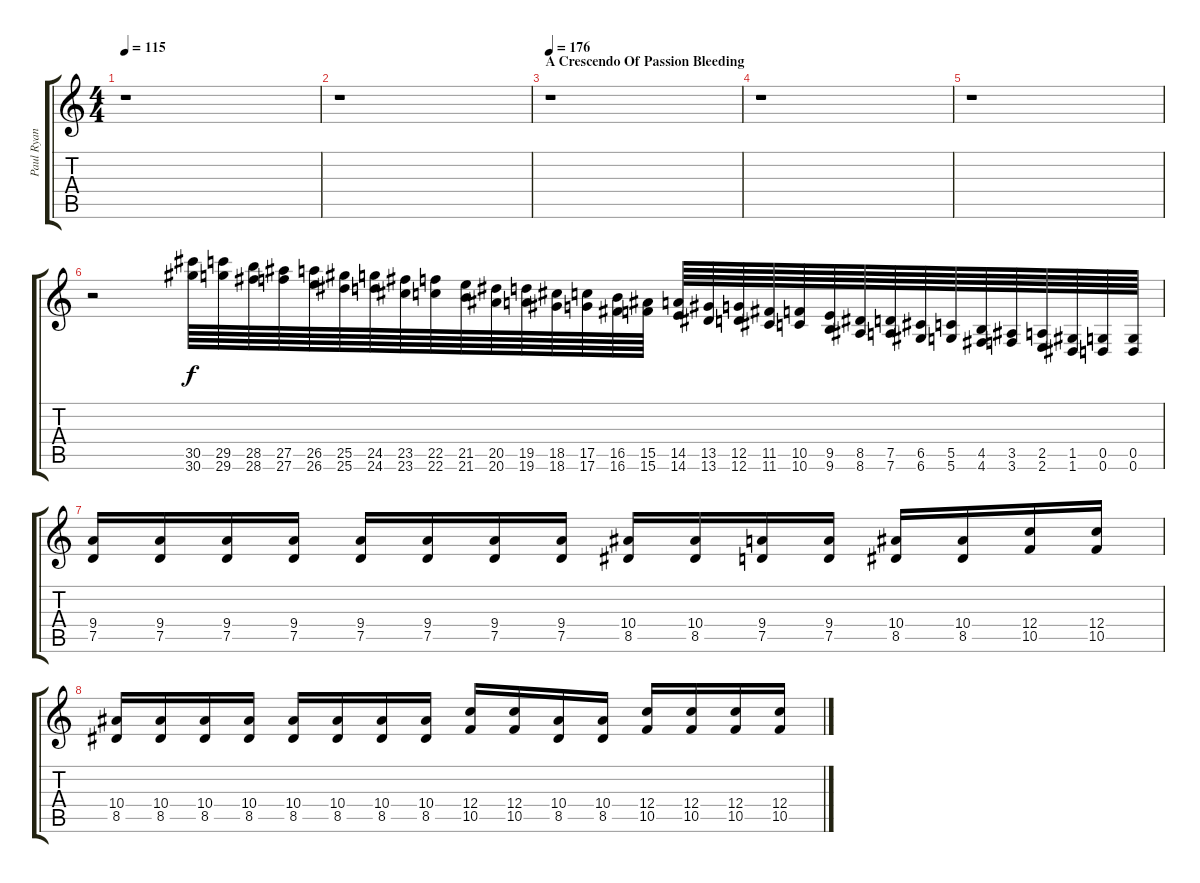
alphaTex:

\track ("Paul Ryan (Guitar)" "Paul Ryan ") {instrument distortionguitar}
\staff {score tabs}
\tuning (D4 A3 F3 C3 G2 D2) {hide}
\ts (4 4)
\tempo 115
\clef g2
\ks c
r.1{dy f} |
r.1 |
\section ("" "A Crescendo Of Passion Bleeding")
\tempo 176
r.1 |
r.1 |
r.1 |
r.2 (30.5 30.6).64 (29.5 29.6).64 (28.5 28.6).64 (27.5 27.6).64 (26.5 26.6).64 (25.5 25.6).64 (24.5 24.6).64 (23.5 23.6).64 (22.5 22.6).64 (21.5 21.6).64 (20.5 20.6).64 (19.5 19.6).64 (18.5 18.6).64 (17.5 17.6).64 (16.5 16.6).64 (15.5 15.6).64 (14.5 14.6).64 (13.5 13.6).64 (12.5 12.6).64 (11.5 11.6).64 (10.5 10.6).64 (9.5 9.6).64 (8.5 8.6).64 (7.5 7.6).64 (6.5 6.6).64 (5.5 5.6).64 (4.5 4.6).64 (3.5 3.6).64 (2.5 2.6).64 (1.5 1.6).64 (0.5 0.6).64 (0.5 0.6).64 |
(9.4 7.5).16 (9.4 7.5).16 (9.4 7.5).16 (9.4 7.5).16 (9.4 7.5).16 (9.4 7.5).16 (9.4 7.5).16 (9.4 7.5).16 (10.4 8.5).16 (10.4 8.5).16 (9.4 7.5).16 (9.4 7.5).16 (10.4 8.5).16 (10.4 8.5).16 (12.4 10.5).16 (12.4 10.5).16 |
(10.4 8.5).16 (10.4 8.5).16 (10.4 8.5).16 (10.4 8.5).16 (10.4 8.5).16 (10.4 8.5).16 (10.4 8.5).16 (10.4 8.5).16 (12.4 10.5).16 (12.4 10.5).16 (10.4 8.5).16 (10.4 8.5).16 (12.4 10.5).16 (12.4 10.5).16 (12.4 10.5).16 (12.4 10.5).16
